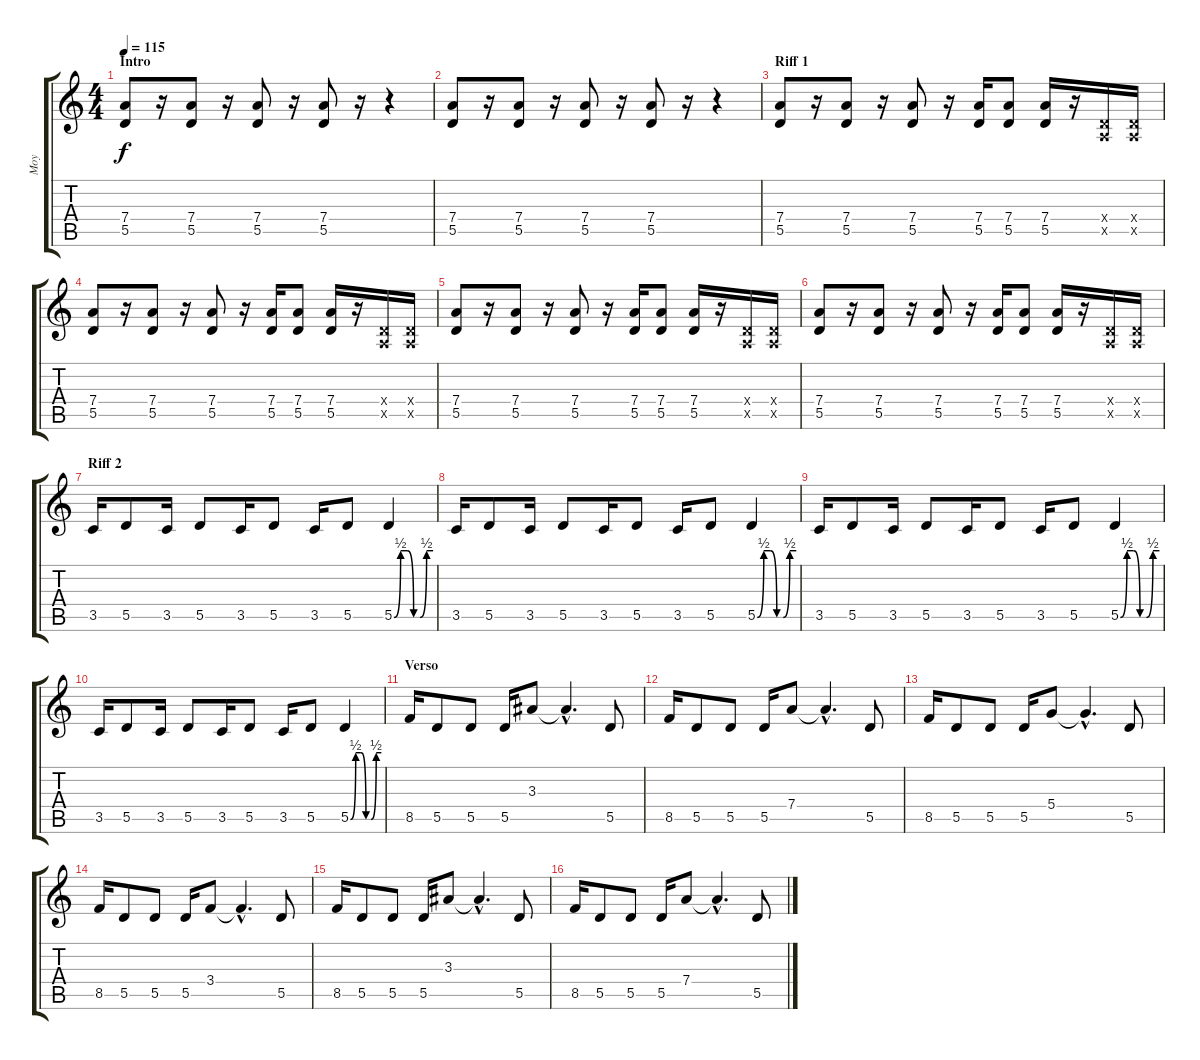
\track ("Moy" "Moy") {instrument overdrivenguitar}
\staff {score tabs}
\tuning (E4 B3 G3 D3 A2 E2) {hide}
\ts (4 4)
\section ("" "Intro")
\tempo 115
\clef g2
\ks c
(7.4 5.5).8{dy f instrument overdrivenguitar} r.16 (7.4 5.5).8 r.16 (7.4 5.5).8 r.16 (7.4 5.5).8 r.16 r.4 |
(7.4 5.5).8 r.16 (7.4 5.5).8 r.16 (7.4 5.5).8 r.16 (7.4 5.5).8 r.16 r.4 |
\section ("" "Riff 1")
(7.4 5.5).8 r.16 (7.4 5.5).8 r.16 (7.4 5.5).8 r.16 (7.4 5.5).16 (7.4 5.5).8 (7.4 5.5).16 r.16 (0.4{x} 0.5{x}).16 (0.4{x} 0.5{x}).16 |
(7.4 5.5).8 r.16 (7.4 5.5).8 r.16 (7.4 5.5).8 r.16 (7.4 5.5).16 (7.4 5.5).8 (7.4 5.5).16 r.16 (0.4{x} 0.5{x}).16 (0.4{x} 0.5{x}).16 |
(7.4 5.5).8 r.16 (7.4 5.5).8 r.16 (7.4 5.5).8 r.16 (7.4 5.5).16 (7.4 5.5).8 (7.4 5.5).16 r.16 (0.4{x} 0.5{x}).16 (0.4{x} 0.5{x}).16 |
(7.4 5.5).8 r.16 (7.4 5.5).8 r.16 (7.4 5.5).8 r.16 (7.4 5.5).16 (7.4 5.5).8 (7.4 5.5).16 r.16 (0.4{x} 0.5{x}).16 (0.4{x} 0.5{x}).16 |
\section ("" "Riff 2")
3.5.16 5.5.8 3.5.16 5.5.8 3.5.16 5.5.8 3.5.16 5.5.8 5.5{be (custom 0 0 10 2 20 2 30 0 40 0 50 2 60 2)}.4 |
3.5.16 5.5.8 3.5.16 5.5.8 3.5.16 5.5.8 3.5.16 5.5.8 5.5{be (custom 0 0 10 2 20 2 30 0 40 0 50 2 60 2)}.4 |
3.5.16 5.5.8 3.5.16 5.5.8 3.5.16 5.5.8 3.5.16 5.5.8 5.5{be (custom 0 0 10 2 20 2 30 0 40 0 50 2 60 2)}.4 |
3.5.16 5.5.8 3.5.16 5.5.8 3.5.16 5.5.8 3.5.16 5.5.8 5.5{be (custom 0 0 10 2 20 2 30 0 40 0 50 2 60 2)}.4 |
\section ("" "Verso")
8.5.16{instrument distortionguitar} 5.5.8 5.5.8 5.5.16 3.3.8 3.3{hac t}.4{d} 5.5.8 |
8.5.16 5.5.8 5.5.8 5.5.16 7.4.8 7.4{hac t}.4{d} 5.5.8 |
8.5.16 5.5.8 5.5.8 5.5.16 5.4.8 5.4{hac t}.4{d} 5.5.8 |
8.5.16 5.5.8 5.5.8 5.5.16 3.4.8 3.4{hac t}.4{d} 5.5.8 |
8.5.16 5.5.8 5.5.8 5.5.16 3.3.8 3.3{hac t}.4{d} 5.5.8 |
8.5.16 5.5.8 5.5.8 5.5.16 7.4.8 7.4{hac t}.4{d} 5.5.8
